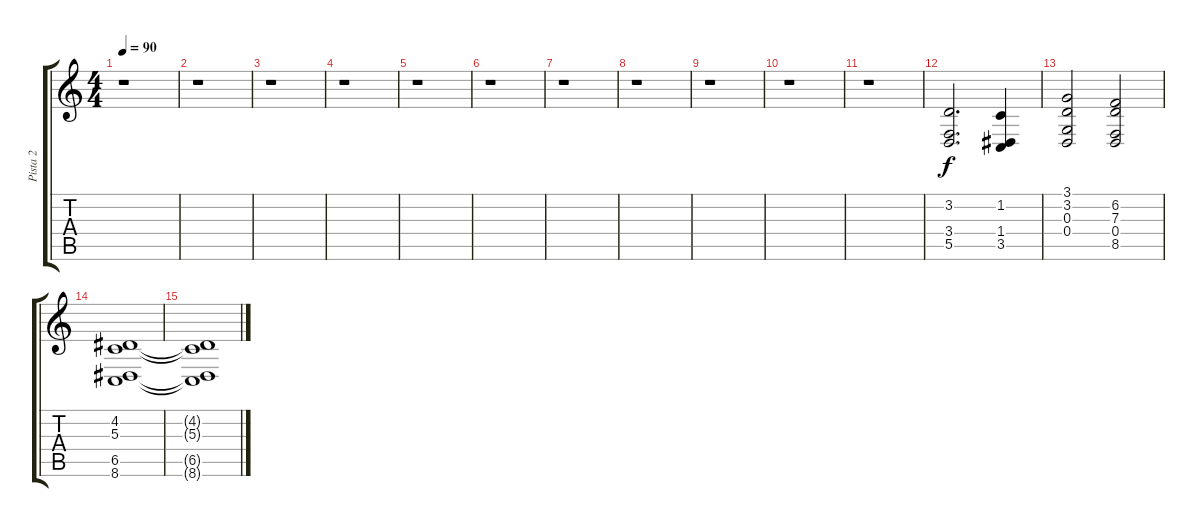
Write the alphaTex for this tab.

\track ("Pista 2" "Pista 2") {instrument gunshot}
\staff {score tabs}
\tuning (E4 B3 G3 D3 A2 E2) {hide}
\ts (4 4)
\tempo 90
\clef g2
\ks c
r.1{dy f} |
r.1 |
r.1 |
r.1 |
r.1 |
r.1 |
r.1 |
r.1 |
r.1 |
r.1 |
r.1 |
(3.2 3.4 5.5).2{d volume 1 instrument trumpet} (1.2 1.4 3.5).4{volume 3} |
(3.1 3.2 0.3 0.4).2{volume 2} (6.2 7.3 0.4 8.5).2{volume 2} |
(4.2 5.3 6.5 8.6).1{volume 1} |
(4.2{t} 5.3{t} 6.5{t} 8.6{t}).1
